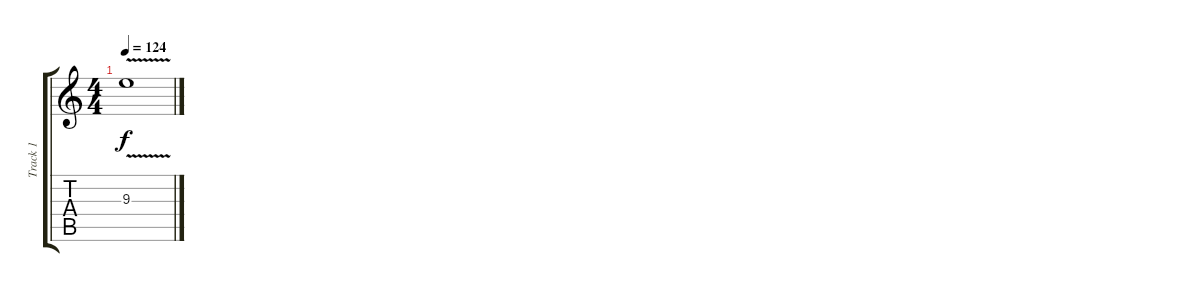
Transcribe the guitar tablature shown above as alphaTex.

\track ("Track 1" "Track 1") {instrument overdrivenguitar}
\staff {score tabs}
\tuning (E4 B3 G3 D3 A2 E2) {hide}
\ts (4 4)
\tempo 124
\clef g2
\ks c
9.3{v}.1{dy f}
